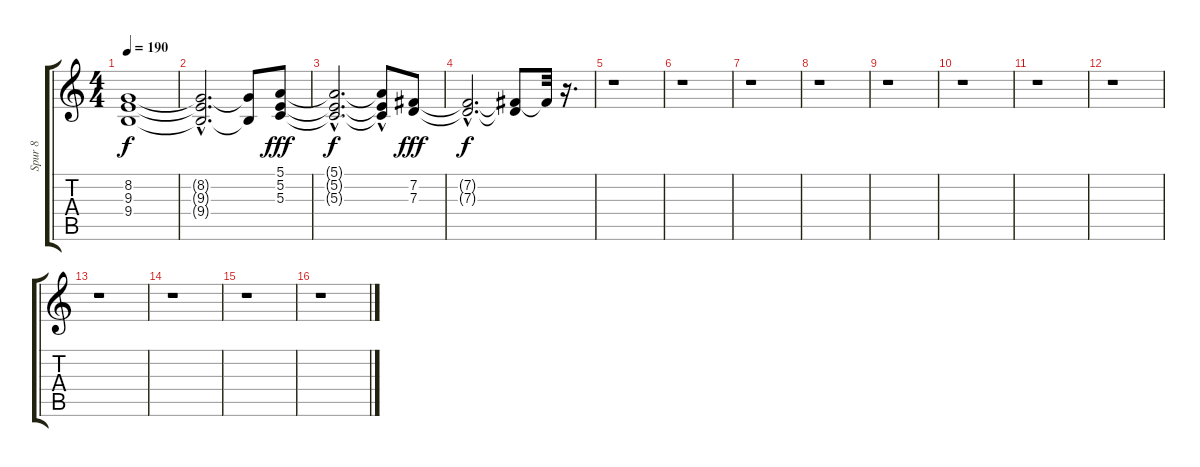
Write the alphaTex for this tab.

\track ("Spur 8" "Spur 8") {instrument synthstrings1}
\staff {score tabs}
\tuning (E4 B3 G3 D3 A2 E2) {hide}
\ts (4 4)
\tempo 190
\clef g2
\ks c
(8.2{t} 9.3{t} 9.4{t}).1{dy f} |
(8.2{hac t} 9.3{hac t} 9.4{hac t}).2{d} (8.2{t} 9.4{t}).8 (5.1 5.2 5.3).8{dy fff} |
(5.1{hac t} 5.2{hac t} 5.3{hac t}).2{d dy f} (5.1{t} 5.2{hac t} 5.3{hac t}).8 (7.2 7.3).8{dy fff} |
(7.2{hac t} 7.3{hac t}).2{d dy f} (7.2{t} 7.3{t}).8 7.2{t}.32 r.16{d} |
r.1 |
r.1 |
r.1 |
r.1 |
r.1 |
r.1 |
r.1 |
r.1 |
r.1 |
r.1 |
r.1 |
r.1
